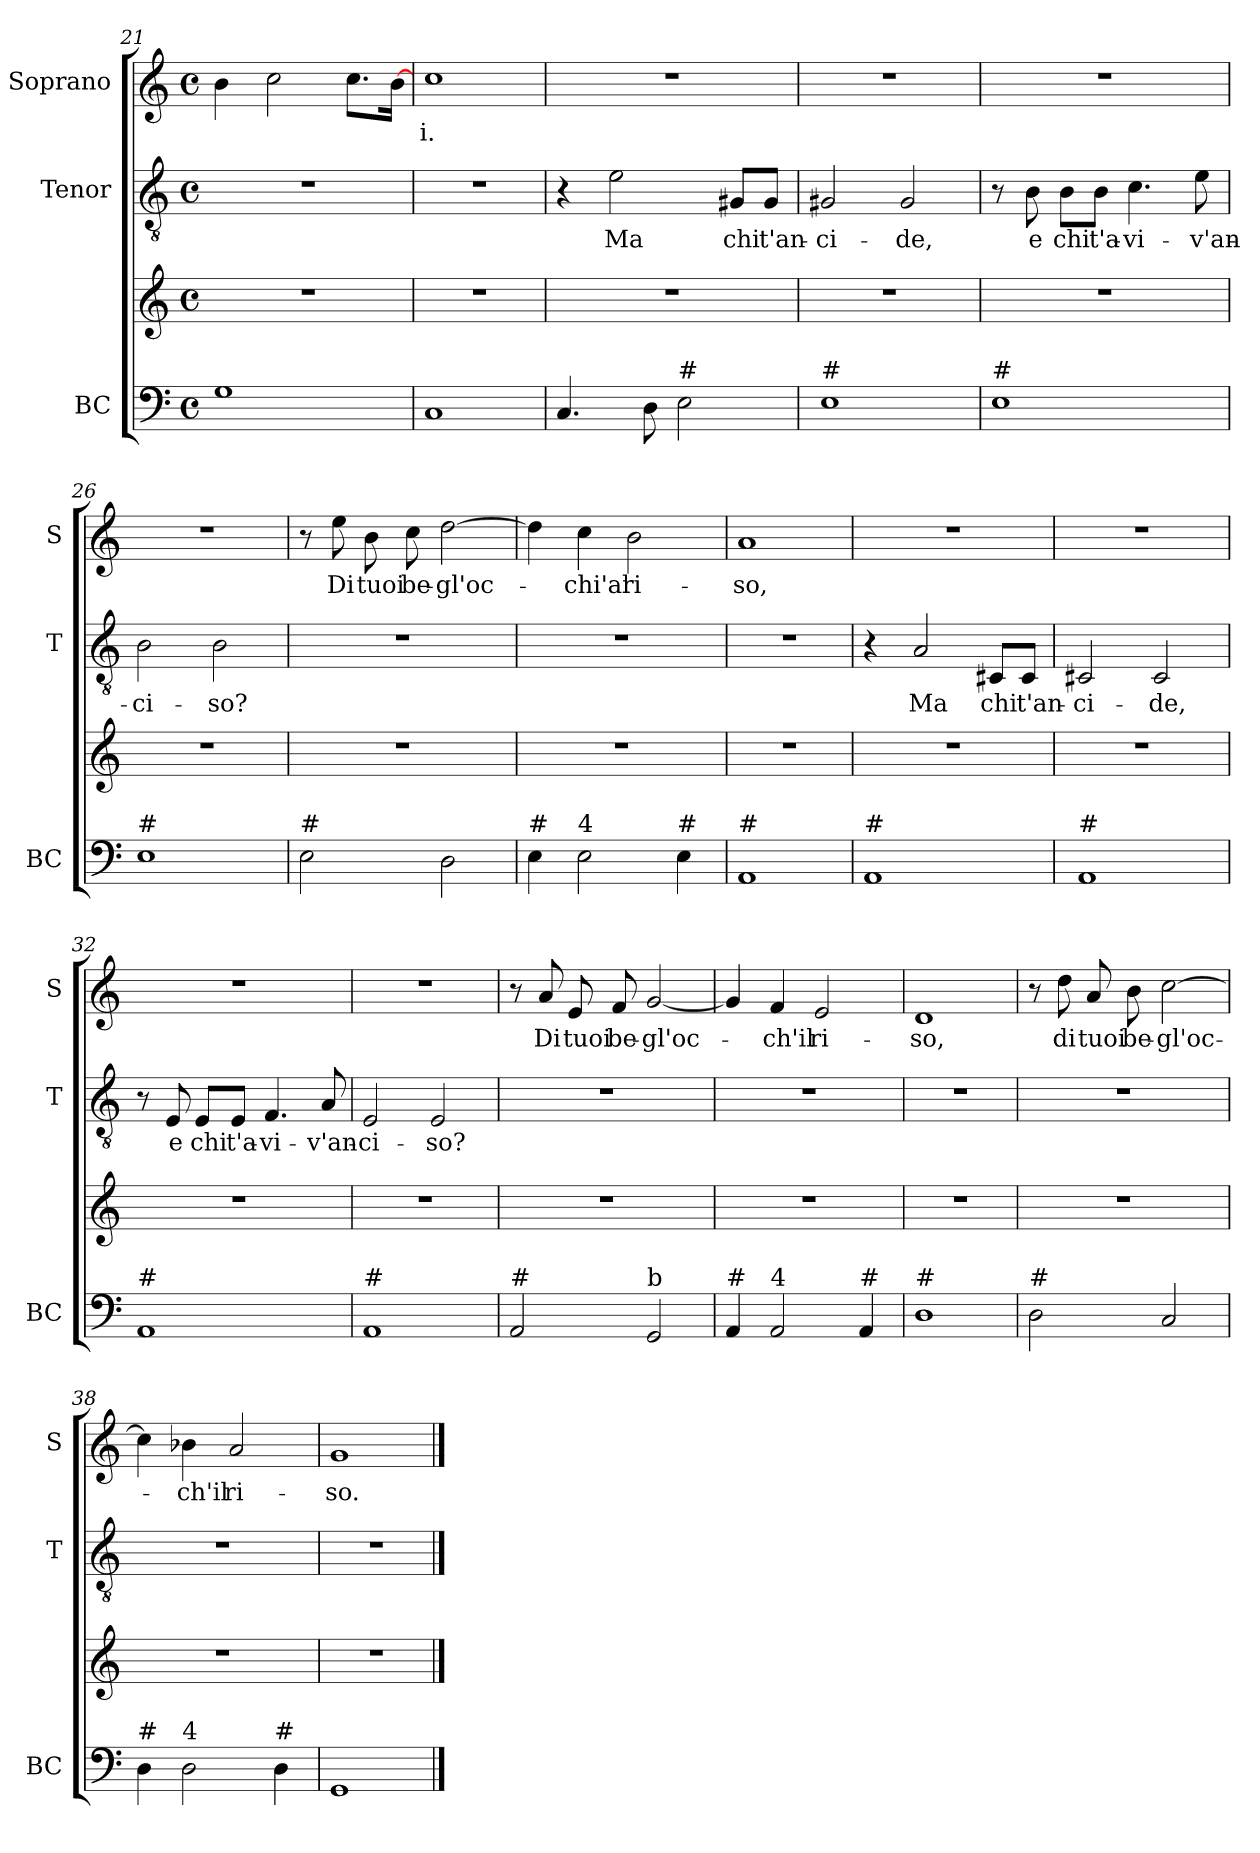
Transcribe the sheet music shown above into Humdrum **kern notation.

**kern	**kern	**kern	**text	**kern	**text
*part3	*part3	*part2	*part2	*part1	*part1
*staff4	*staff3	*staff2	*staff2	*staff1	*staff1
*I"BC	*	*I"Tenor	*	*I"Soprano	*
*I'BC	*	*I'T	*	*I'S	*
*clefF4	*clefG2	*clefGv2	*	*clefG2	*
*k[]	*k[]	*k[]	*	*k[]	*
*C:	*C:	*C:	*	*C:	*
*M4/4	*M4/4	*M4/4	*	*M4/4	*
*met(c)	*met(c)	*met(c)	*	*met(c)	*
=21	=21	=21	=21	=21	=21
1G	1r	1r	.	4b\	.
.	.	.	.	2cc\	.
.	.	.	.	8.cc\L	.
.	.	.	.	[16b\Jk	.
=22	=22	=22	=22	=22	=22
!	!	!	!	!	!LO:LY:b
1C	1r	1r	.	1cc	-i.
=23	=23	=23	=23	=23	=23
4.C/	1r	4r	.	1r	.
!	!	!	!LO:LY:b	!	!
.	.	2e\	Ma	.	.
8D\	.	.	.	.	.
!LO:TX:a:t=#	!	!	!	!	!
2E\	.	.	.	.	.
!	!	!	!LO:LY:b	!	!
.	.	8G#X/L	chi	.	.
!	!	!	!LO:LY:b	!	!
.	.	8G#/J	t'an-	.	.
=24	=24	=24	=24	=24	=24
!LO:TX:a:t=#	!	!	!	!	!
!	!	!	!LO:LY:b	!	!
1E	1r	2G#X/	-ci-	1r	.
!	!	!	!LO:LY:b	!	!
.	.	2G#/	-de,	.	.
!!LO:LB:g=z
=25	=25	=25	=25	=25	=25
!LO:TX:a:t=#	!	!	!	!	!
1E	1r	8r	.	1r	.
!	!	!	!LO:LY:b	!	!
.	.	8B\	e	.	.
!	!	!	!LO:LY:b	!	!
.	.	8B\L	chi	.	.
!	!	!	!LO:LY:b	!	!
.	.	8B\J	t'a-	.	.
!	!	!	!LO:LY:b	!	!
.	.	4.c\	-vi-	.	.
!	!	!	!LO:LY:b	!	!
.	.	8e\	-v'an-	.	.
=26	=26	=26	=26	=26	=26
!LO:TX:a:t=#	!	!	!	!	!
!	!	!	!LO:LY:b	!	!
1E	1r	2B\	-ci-	1r	.
!	!	!	!LO:LY:b	!	!
.	.	2B\	-so?	.	.
=27	=27	=27	=27	=27	=27
!LO:TX:a:t=#	!	!	!	!	!
2E\	1r	1r	.	8r	.
!	!	!	!	!	!LO:LY:b
.	.	.	.	8ee\	Di
!	!	!	!	!	!LO:LY:b
.	.	.	.	8b\	tuoi
!	!	!	!	!	!LO:LY:b
.	.	.	.	8cc\	be-
!	!	!	!	!	!LO:LY:b
2D\	.	.	.	[2dd\	-gl'oc-
=28	=28	=28	=28	=28	=28
!LO:TX:a:t=#	!	!	!	!	!
4E\	1r	1r	.	4dd\]	.
!LO:TX:a:t=4	!	!	!	!	!
!	!	!	!	!	!LO:LY:b
2E\	.	.	.	4cc\	-chi'al
!	!	!	!	!	!LO:LY:b
.	.	.	.	2b\	ri-
!LO:TX:a:t=#	!	!	!	!	!
4E\	.	.	.	.	.
=29	=29	=29	=29	=29	=29
!LO:TX:a:t=#	!	!	!	!	!
!	!	!	!	!	!LO:LY:b
1AA	1r	1r	.	1a	-so,
!!LO:PB:g=z
=30	=30	=30	=30	=30	=30
!LO:TX:a:t=#	!	!	!	!	!
1AA	1r	4r	.	1r	.
!	!	!	!LO:LY:b	!	!
.	.	2A/	Ma	.	.
!	!	!	!LO:LY:b	!	!
.	.	8C#X/L	chi	.	.
!	!	!	!LO:LY:b	!	!
.	.	8C#/J	t'an-	.	.
=31	=31	=31	=31	=31	=31
!LO:TX:a:t=#	!	!	!	!	!
!	!	!	!LO:LY:b	!	!
1AA	1r	2C#X/	-ci-	1r	.
!	!	!	!LO:LY:b	!	!
.	.	2C#/	-de,	.	.
=32	=32	=32	=32	=32	=32
!LO:TX:a:t=#	!	!	!	!	!
1AA	1r	8r	.	1r	.
!	!	!	!LO:LY:b	!	!
.	.	8E/	e	.	.
!	!	!	!LO:LY:b	!	!
.	.	8E/L	chi	.	.
!	!	!	!LO:LY:b	!	!
.	.	8E/J	t'a-	.	.
!	!	!	!LO:LY:b	!	!
.	.	4.F/	-vi-	.	.
!	!	!	!LO:LY:b	!	!
.	.	8A/	-v'an-	.	.
=33	=33	=33	=33	=33	=33
!LO:TX:a:t=#	!	!	!	!	!
!	!	!	!LO:LY:b	!	!
1AA	1r	2E/	-ci-	1r	.
!	!	!	!LO:LY:b	!	!
.	.	2E/	-so?	.	.
=34	=34	=34	=34	=34	=34
!LO:TX:a:t=#	!	!	!	!	!
2AA/	1r	1r	.	8r	.
!	!	!	!	!	!LO:LY:b
.	.	.	.	8a/	Di
!	!	!	!	!	!LO:LY:b
.	.	.	.	8e/	tuoi
!	!	!	!	!	!LO:LY:b
.	.	.	.	8f/	be-
!LO:TX:a:t=b	!	!	!	!	!
!	!	!	!	!	!LO:LY:b
2GG/	.	.	.	[2g/	-gl'oc-
!!LO:LB:g=z
=35	=35	=35	=35	=35	=35
!LO:TX:a:t=#	!	!	!	!	!
4AA/	1r	1r	.	4g/]	.
!LO:TX:a:t=4	!	!	!	!	!
!	!	!	!	!	!LO:LY:b
2AA/	.	.	.	4f/	-ch'il
!	!	!	!	!	!LO:LY:b
.	.	.	.	2e/	ri-
!LO:TX:a:t=#	!	!	!	!	!
4AA/	.	.	.	.	.
=36	=36	=36	=36	=36	=36
!LO:TX:a:t=#	!	!	!	!	!
!	!	!	!	!	!LO:LY:b
1D	1r	1r	.	1d	-so,
=37	=37	=37	=37	=37	=37
!LO:TX:a:t=#	!	!	!	!	!
2D\	1r	1r	.	8r	.
!	!	!	!	!	!LO:LY:b
.	.	.	.	8dd\	di
!	!	!	!	!	!LO:LY:b
.	.	.	.	8a/	tuoi
!	!	!	!	!	!LO:LY:b
.	.	.	.	8b\	be-
!	!	!	!	!	!LO:LY:b
2C/	.	.	.	[2cc\	-gl'oc-
=38	=38	=38	=38	=38	=38
!LO:TX:a:t=#	!	!	!	!	!
4D\	1r	1r	.	4cc\]	.
!LO:TX:a:t=4	!	!	!	!	!
!	!	!	!	!	!LO:LY:b
2D\	.	.	.	4b-X\	-ch'il
!	!	!	!	!	!LO:LY:b
.	.	.	.	2a/	ri-
!LO:TX:a:t=#	!	!	!	!	!
4D\	.	.	.	.	.
=39	=39	=39	=39	=39	=39
!	!	!	!	!	!LO:LY:b
1GG	1r	1r	.	1g	-so.
==	==	==	==	==	==
*-	*-	*-	*-	*-	*-
